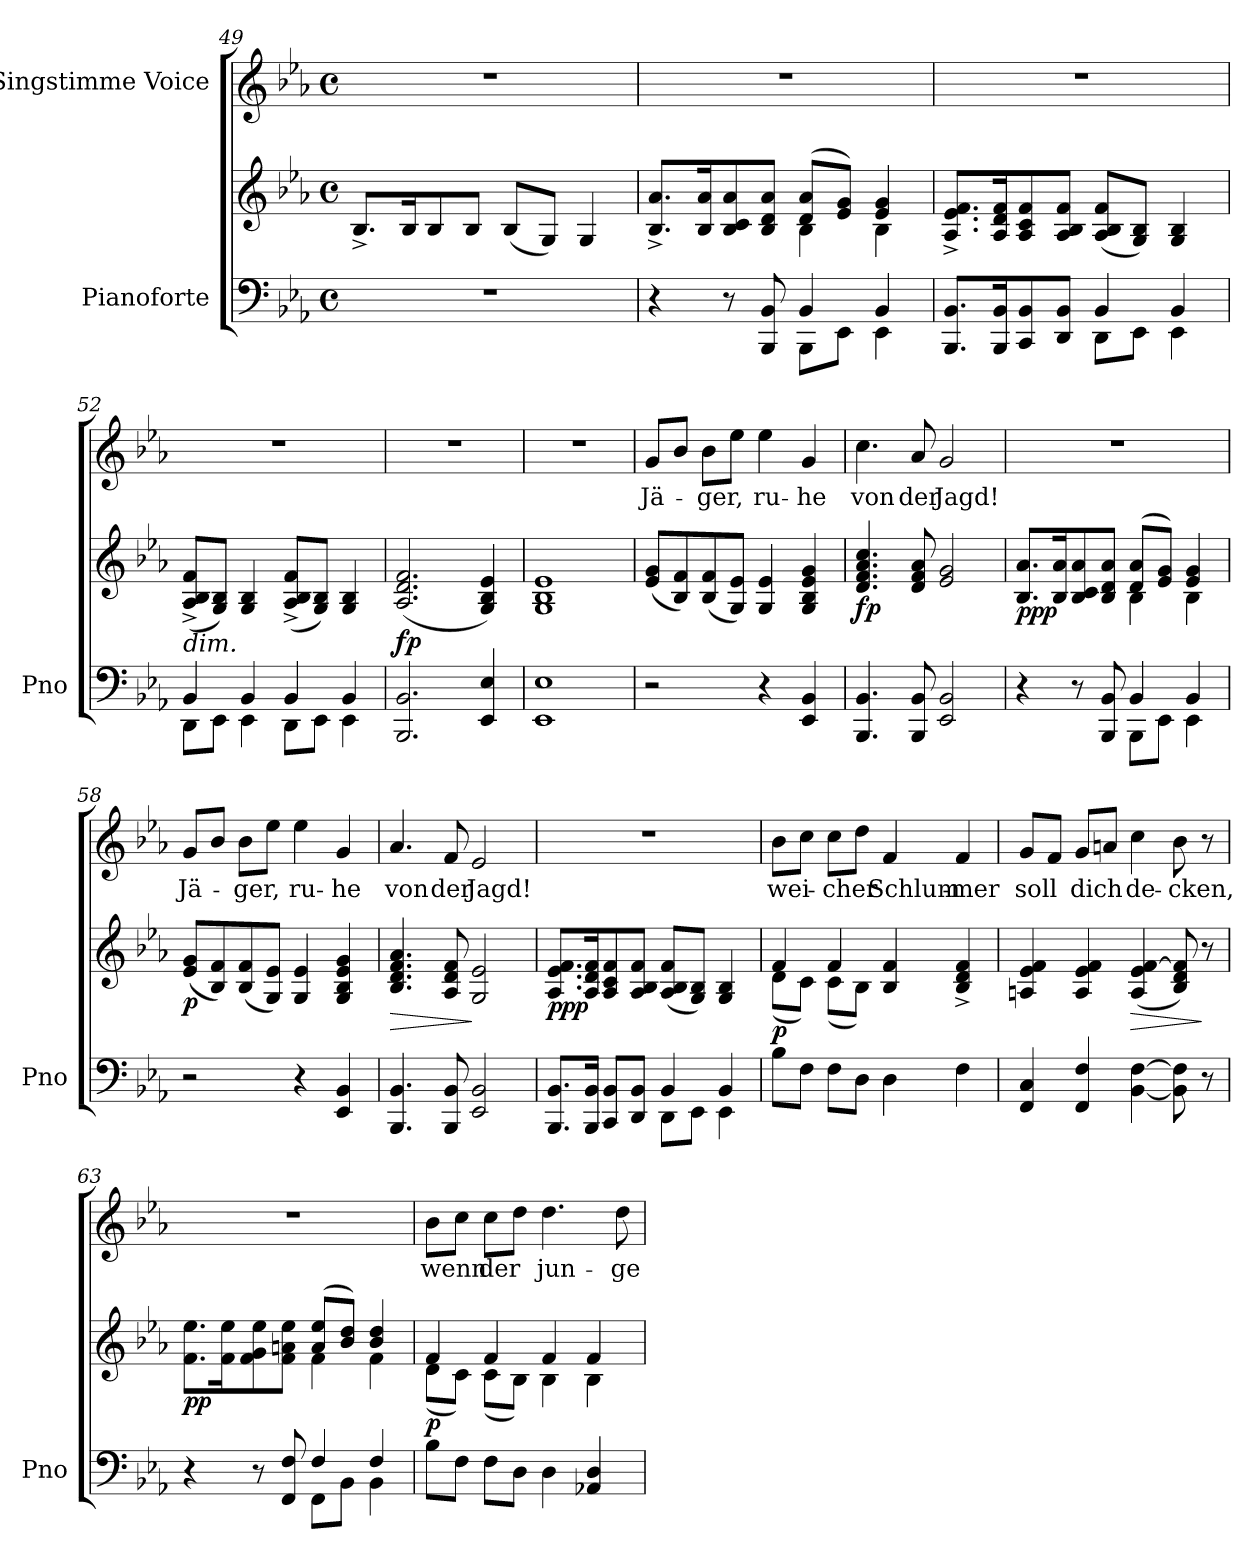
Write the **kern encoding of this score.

**kern	**kern	**dynam	**kern	**text
*part2	*part2	*part2	*part1	*part1
*staff3	*staff2	*staff2/3	*staff1	*staff1
*I"Pianoforte	*	*	*I"Singstimme Voice	*
*I'Pno	*	*	*	*
*clefF4	*clefG2	*	*clefG2	*
*k[b-e-a-]	*k[b-e-a-]	*	*k[b-e-a-]	*
*M4/4	*M4/4	*	*M4/4	*
*met(c)	*met(c)	*	*met(c)	*
=49	=49	=49	=49	=49
1r	8.B-^</L	.	1r	.
.	16B-/K	.	.	.
.	8B-/	.	.	.
.	8B-/J	.	.	.
.	(8B-/L	.	.	.
.	8G/J)	.	.	.
.	4G/	.	.	.
=50	=50	=50	=50	=50
*^	*^	*	*	*
4r	2ryy	8.B-/^< 8.a-/^<L	2ryy	.	1r	.
.	.	16B-/ 16a-/K	.	.	.	.
8r	.	8B-/ 8c/ 8a-/	.	.	.	.
8BBB-/ 8BB-/	.	8B-/ 8d/ 8a-/J	.	.	.	.
4BB-/	8BBB-\L	(>8d/ 8a-/L	4B-\	.	.	.
.	8EE-\J	8e-/ 8g/J)	.	.	.	.
4BB-/	4EE-\	4e-/ 4g/	4B-\	.	.	.
*	*	*v	*v	*	*	*
=51	=51	=51	=51	=51	=51
8.BBB-/ 8.BB-/L	2ryy	8.A-/^ 8.e-/^ 8.f/^L	.	1r	.
16BBB-/ 16BB-/K	.	16A-/ 16d/ 16f/K	.	.	.
8CC/ 8BB-/	.	8A-/ 8c/ 8f/	.	.	.
8DD/ 8BB-/J	.	8A-/ 8B-/ 8f/J	.	.	.
4BB-/	8DD\L	(>8A-/ 8B-/ 8f/L	.	.	.
.	8EE-\J	8G/ 8B-/J)	.	.	.
4BB-/	4EE-\	4G/ 4B-/	.	.	.
=52	=52	=52	=52	=52	=52
!	!	!LO:TX:b:i:t=dim.	!	!	!
4BB-/	8DD\L	(>8A-/^< 8B-/^< 8f/^<L	.	1r	.
.	8EE-\J	8G/ 8B-/J)	.	.	.
4BB-/	4EE-\	4G/ 4B-/	.	.	.
4BB-/	8DD\L	(>8A-/^ 8B-/^ 8f/^L	.	.	.
.	8EE-\J	8G/ 8B-/J)	.	.	.
4BB-/	4EE-\	4G/ 4B-/	.	.	.
=53	=53	=53	=53	=53	=53
!	!	!	!LO:DY:b	!	!
*v	*v	*	*	*	*
2.BBB-/ 2.BB-/	(>2.A-/ 2.d/ 2.f/	fp	1r	.
4EE-/ 4E-/	4G/ 4B-/ 4e-/)	.	.	.
=54	=54	=54	=54	=54
1EE- 1E-	1G 1B- 1e-	.	1r	.
=55	=55	=55	=55	=55
2r	(8e-/ 8g/L	.	8g/L	Jä-
.	8B-/ 8f/)	.	8b-/J	.
.	(8B-/ 8f/	.	8b-\L	-ger,
.	8G/ 8e-/J)	.	8ee-\J	.
4r	4G/ 4e-/	.	4ee-\	ru-
4EE-/ 4BB-/	4G/ 4B-/ 4e-/ 4g/	.	4g/	-he
=56	=56	=56	=56	=56
!	!	!LO:DY:b	!	!
4.BBB-/ 4.BB-/	4.d/ 4.f/ 4.a-/ 4.cc/	fp	4.cc\	von
8BBB-/ 8BB-/	8d/ 8f/ 8a-/	.	8a-/	der
2EE-/ 2BB-/	2e-/ 2g/	.	2g/	Jagd!
=57	=57	=57	=57	=57
*^	*^	*	*	*
!	!	!	!	!LO:DY:b	!	!
4r	2ryy	8.B-/ 8.a-/L	2ryy	ppp	1r	.
.	.	16B-/ 16a-/K	.	.	.	.
8r	.	8B-/ 8c/ 8a-/	.	.	.	.
8BBB-/ 8BB-/	.	8B-/ 8d/ 8a-/J	.	.	.	.
4BB-/	8BBB-\L	(>8d/ 8a-/L	4B-\	.	.	.
.	8EE-\J	8e-/ 8g/J)	.	.	.	.
4BB-/	4EE-\	4e-/ 4g/	4B-\	.	.	.
=58	=58	=58	=58	=58	=58	=58
!	!	!	!	!LO:DY:b	!	!
*v	*v	*	*	*	*	*
*	*v	*v	*	*	*
2r	(<8e-/ 8g/L	p	8g/L	Jä-
.	8B-/ 8f/)	.	8b-/J	.
.	(<8B-/ 8f/	.	8b-\L	-ger,
.	8G/ 8e-/J)	.	8ee-\J	.
4r	4G/ 4e-/	.	4ee-\	ru-
4EE-/ 4BB-/	4G/ 4B-/ 4e-/ 4g/	.	4g/	-he
=59	=59	=59	=59	=59
!	!	!LO:HP:b	!	!
4.BBB-/ 4.BB-/	4.B-/ 4.d/ 4.f/ 4.a-/	>	4.a-/	von
8BBB-/ 8BB-/	8A-/ 8d/ 8f/	.	8f/	der
2EE-/ 2BB-/	2G/ 2e-/	]	2e-/	Jagd!
=60	=60	=60	=60	=60
*^	*	*	*	*
!	!	!	!LO:DY:b	!	!
8.BBB-/ 8.BB-/L	2ryy	8.A-/ 8.e-/ 8.f/L	ppp	1r	.
16BBB-/ 16BB-/Jk	.	16A-/ 16d/ 16f/K	.	.	.
8CC/ 8BB-/L	.	8A-/ 8c/ 8f/	.	.	.
8DD/ 8BB-/J	.	8A-/ 8B-/ 8f/J	.	.	.
4BB-/	8DD\L	(>8A-/ 8B-/ 8f/L	.	.	.
.	8EE-\J	8G/ 8B-/J)	.	.	.
4BB-/	4EE-\	4G/ 4B-/	.	.	.
=61	=61	=61	=61	=61	=61
*	*	*^	*	*	*
!	!	!	!	!LO:DY:b	!	!
*v	*v	*	*	*	*	*
8B-\L	4f/	(8d\L	p	8b-\L	wei-
8F\J	.	8c\J)	.	8cc\J	.
8F\L	4f/	(8c\L	.	8cc\L	-cher
8D\J	.	8B-\J)	.	8dd\J	.
4D\	4B-/ 4f/	2ryy	.	4f/	Schlum-
4F\	4B-/^ 4d/^ 4f/^	.	.	4f/	-mer
*	*v	*v	*	*	*
=62	=62	=62	=62	=62
4FF/ 4C/	4An/ 4e-/ 4f/	.	8g/L	soll
.	.	.	8f/J	.
4FF/ 4F/	4A/ 4e-/ 4f/	.	8g/L	dich
.	.	.	8an/J	.
!	!	!LO:HP:b	!	!
[4BB-\ [4F\	(<4A/ 4e-/ [4f/	>	4cc\	de-
8BB-\] 8F\]	8B-/ 8d/ 8f/])	.	8b-\	-cken,
8r	8r	]	8r	.
=63	=63	=63	=63	=63
*^	*^	*	*	*
!	!	!	!	!LO:DY:b	!	!
4r	2ryy	8.f\ 8.ee-\L	2ryy	pp	1r	.
.	.	16f\ 16ee-\K	.	.	.	.
8r	.	8f\ 8g\ 8ee-\	.	.	.	.
8FF/ 8F/	.	8f\ 8an\ 8ee-\J	.	.	.	.
4F/	8FF\L	(8a/ 8ee-/L	4f\	.	.	.
.	8BB-\J	8b-/ 8dd/J)	.	.	.	.
4F/	4BB-\	4b-/ 4dd/	4f\	.	.	.
=64	=64	=64	=64	=64	=64	=64
!	!	!	!	!LO:DY:b	!	!
*v	*v	*	*	*	*	*
8B-\L	4f/	(8d\L	p	8b-\L	wenn
8F\J	.	8c\J)	.	8cc\J	.
8F\L	4f/	(8c\L	.	8cc\L	der
8D\J	.	8B-\J)	.	8dd\J	.
4D\	4f/	4B-\	.	4.dd\	jun-
4AA-X/ 4D/	4f/	4B-\	.	.	.
.	.	.	.	8dd\	-ge
*	*v	*v	*	*	*
=	=	=	=	=
*-	*-	*-	*-	*-
